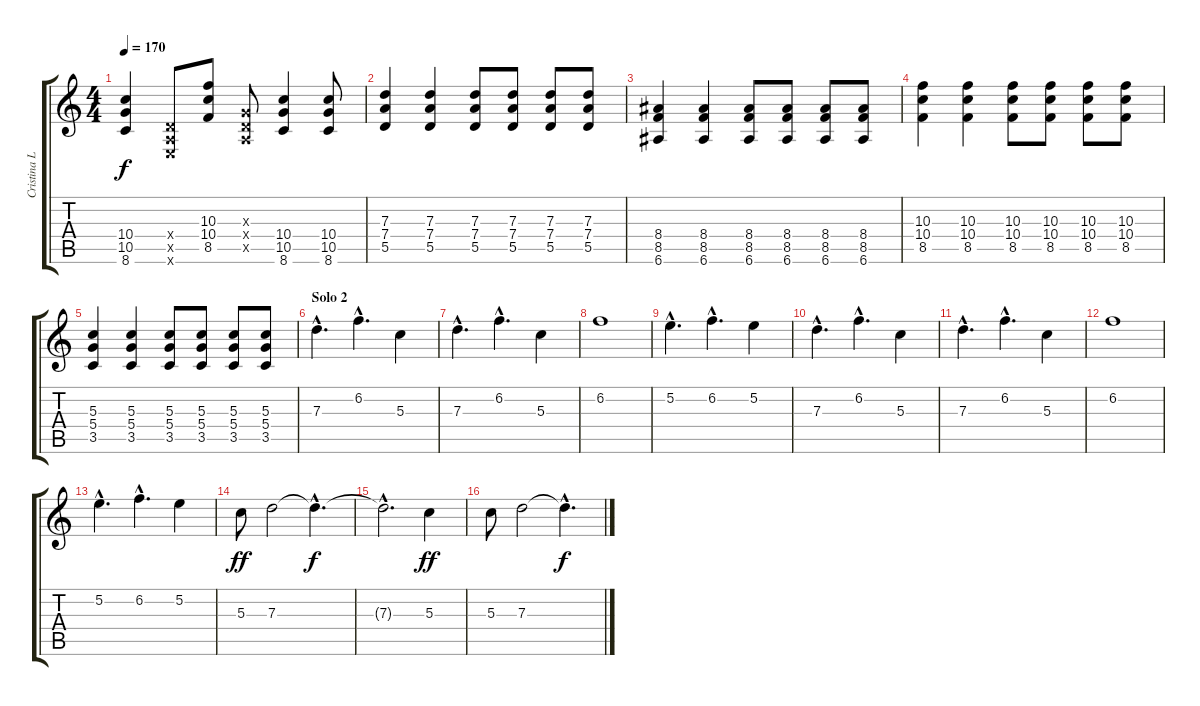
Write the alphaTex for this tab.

\track ("Cristina Llanos (Guitarra)" "Cristina L") {instrument overdrivenguitar}
\staff {score tabs}
\tuning (E4 B3 G3 D3 A2 E2) {hide}
\ts (4 4)
\tempo 170
\clef g2
\ks c
(10.4 10.5 8.6).4{dy f} (0.4{x} 0.5{x} 0.6{x}).8 (10.3 10.4 8.5).8 (0.3{x} 0.4{x} 0.5{x}).8 (10.4 10.5 8.6).4 (10.4 10.5 8.6).8 |
(7.3 7.4 5.5).4 (7.3 7.4 5.5).4 (7.3 7.4 5.5).8 (7.3 7.4 5.5).8 (7.3 7.4 5.5).8 (7.3 7.4 5.5).8 |
(8.4 8.5 6.6).4 (8.4 8.5 6.6).4 (8.4 8.5 6.6).8 (8.4 8.5 6.6).8 (8.4 8.5 6.6).8 (8.4 8.5 6.6).8 |
(10.3 10.4 8.5).4 (10.3 10.4 8.5).4 (10.3 10.4 8.5).8 (10.3 10.4 8.5).8 (10.3 10.4 8.5).8 (10.3 10.4 8.5).8 |
(5.3 5.4 3.5).4 (5.3 5.4 3.5).4 (5.3 5.4 3.5).8 (5.3 5.4 3.5).8 (5.3 5.4 3.5).8 (5.3 5.4 3.5).8 |
\section ("" "Solo 2")
7.3{hac}.4{d} 6.2{hac}.4{d} 5.3.4 |
7.3{hac}.4{d} 6.2{hac}.4{d} 5.3.4 |
6.2.1 |
5.2{hac}.4{d} 6.2{hac}.4{d} 5.2.4 |
7.3{hac}.4{d} 6.2{hac}.4{d} 5.3.4 |
7.3{hac}.4{d} 6.2{hac}.4{d} 5.3.4 |
6.2.1 |
5.2{hac}.4{d} 6.2{hac}.4{d} 5.2.4 |
5.3.8{dy ff} 7.3.2 7.3{hac t}.4{d dy f} |
7.3{hac t}.2{d} 5.3.4{dy ff} |
5.3.8 7.3.2 7.3{hac t}.4{d dy f}
